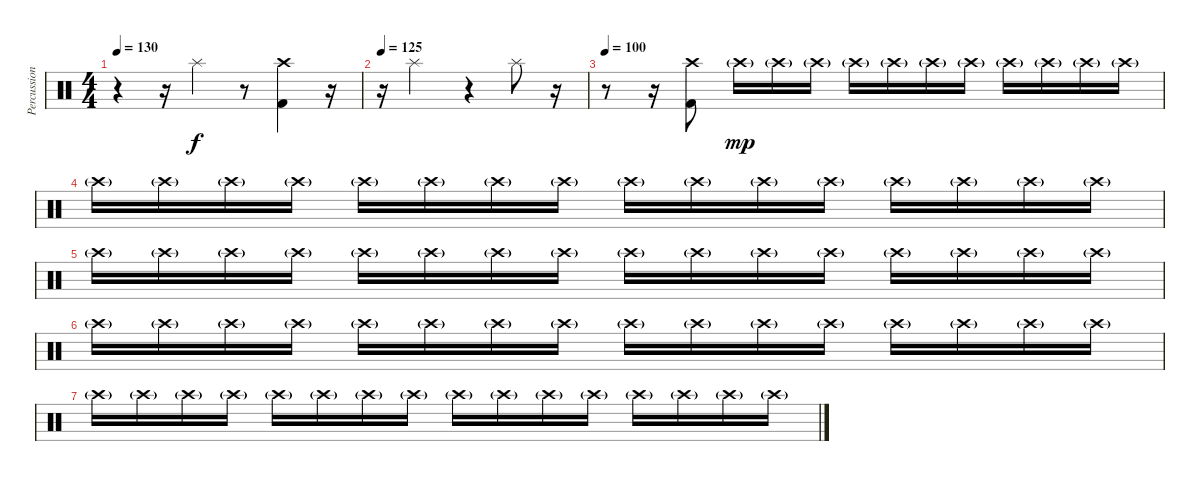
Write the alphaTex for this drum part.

\track ("Percussion" "Percussion") {instrument percussion}
\staff {score}
\articulation defaults
\ts (4 4)
\tempo 130
\clef neutral
\ks c
r.4{dy f} r.16 "Splash (hit)".4 r.8 ("Crash high (hit)" "Kick (hit) 2").4 r.16 |
\tempo 125
r.16 "Splash (hit)".2 r.4 "Splash (hit)".8 r.16 |
\tempo 100
r.8 r.16 ("Crash high (hit)" "Kick (hit) 2").8 "Crash high (hit)"{g}.16{dy mp} "Crash high (hit)"{g}.16 "Crash high (hit)"{g}.16 "Crash high (hit)"{g}.16 "Crash high (hit)"{g}.16 "Crash high (hit)"{g}.16 "Crash high (hit)"{g}.16 "Crash high (hit)"{g}.16 "Crash high (hit)"{g}.16 "Crash high (hit)"{g}.16 "Crash high (hit)"{g}.16 |
"Crash high (hit)"{g}.16 "Crash high (hit)"{g}.16 "Crash high (hit)"{g}.16 "Crash high (hit)"{g}.16 "Crash high (hit)"{g}.16 "Crash high (hit)"{g}.16 "Crash high (hit)"{g}.16 "Crash high (hit)"{g}.16 "Crash high (hit)"{g}.16 "Crash high (hit)"{g}.16 "Crash high (hit)"{g}.16 "Crash high (hit)"{g}.16 "Crash high (hit)"{g}.16 "Crash high (hit)"{g}.16 "Crash high (hit)"{g}.16 "Crash high (hit)"{g}.16 |
"Crash high (hit)"{g}.16 "Crash high (hit)"{g}.16 "Crash high (hit)"{g}.16 "Crash high (hit)"{g}.16 "Crash high (hit)"{g}.16 "Crash high (hit)"{g}.16 "Crash high (hit)"{g}.16 "Crash high (hit)"{g}.16 "Crash high (hit)"{g}.16 "Crash high (hit)"{g}.16 "Crash high (hit)"{g}.16 "Crash high (hit)"{g}.16 "Crash high (hit)"{g}.16 "Crash high (hit)"{g}.16 "Crash high (hit)"{g}.16 "Crash high (hit)"{g}.16 |
"Crash high (hit)"{g}.16 "Crash high (hit)"{g}.16 "Crash high (hit)"{g}.16 "Crash high (hit)"{g}.16 "Crash high (hit)"{g}.16 "Crash high (hit)"{g}.16 "Crash high (hit)"{g}.16 "Crash high (hit)"{g}.16 "Crash high (hit)"{g}.16 "Crash high (hit)"{g}.16 "Crash high (hit)"{g}.16 "Crash high (hit)"{g}.16 "Crash high (hit)"{g}.16 "Crash high (hit)"{g}.16 "Crash high (hit)"{g}.16 "Crash high (hit)"{g}.16 |
"Crash high (hit)"{g}.16 "Crash high (hit)"{g}.16 "Crash high (hit)"{g}.16 "Crash high (hit)"{g}.16 "Crash high (hit)"{g}.16 "Crash high (hit)"{g}.16 "Crash high (hit)"{g}.16 "Crash high (hit)"{g}.16 "Crash high (hit)"{g}.16 "Crash high (hit)"{g}.16 "Crash high (hit)"{g}.16 "Crash high (hit)"{g}.16 "Crash high (hit)"{g}.16 "Crash high (hit)"{g}.16 "Crash high (hit)"{g}.16 "Crash high (hit)"{g}.16
